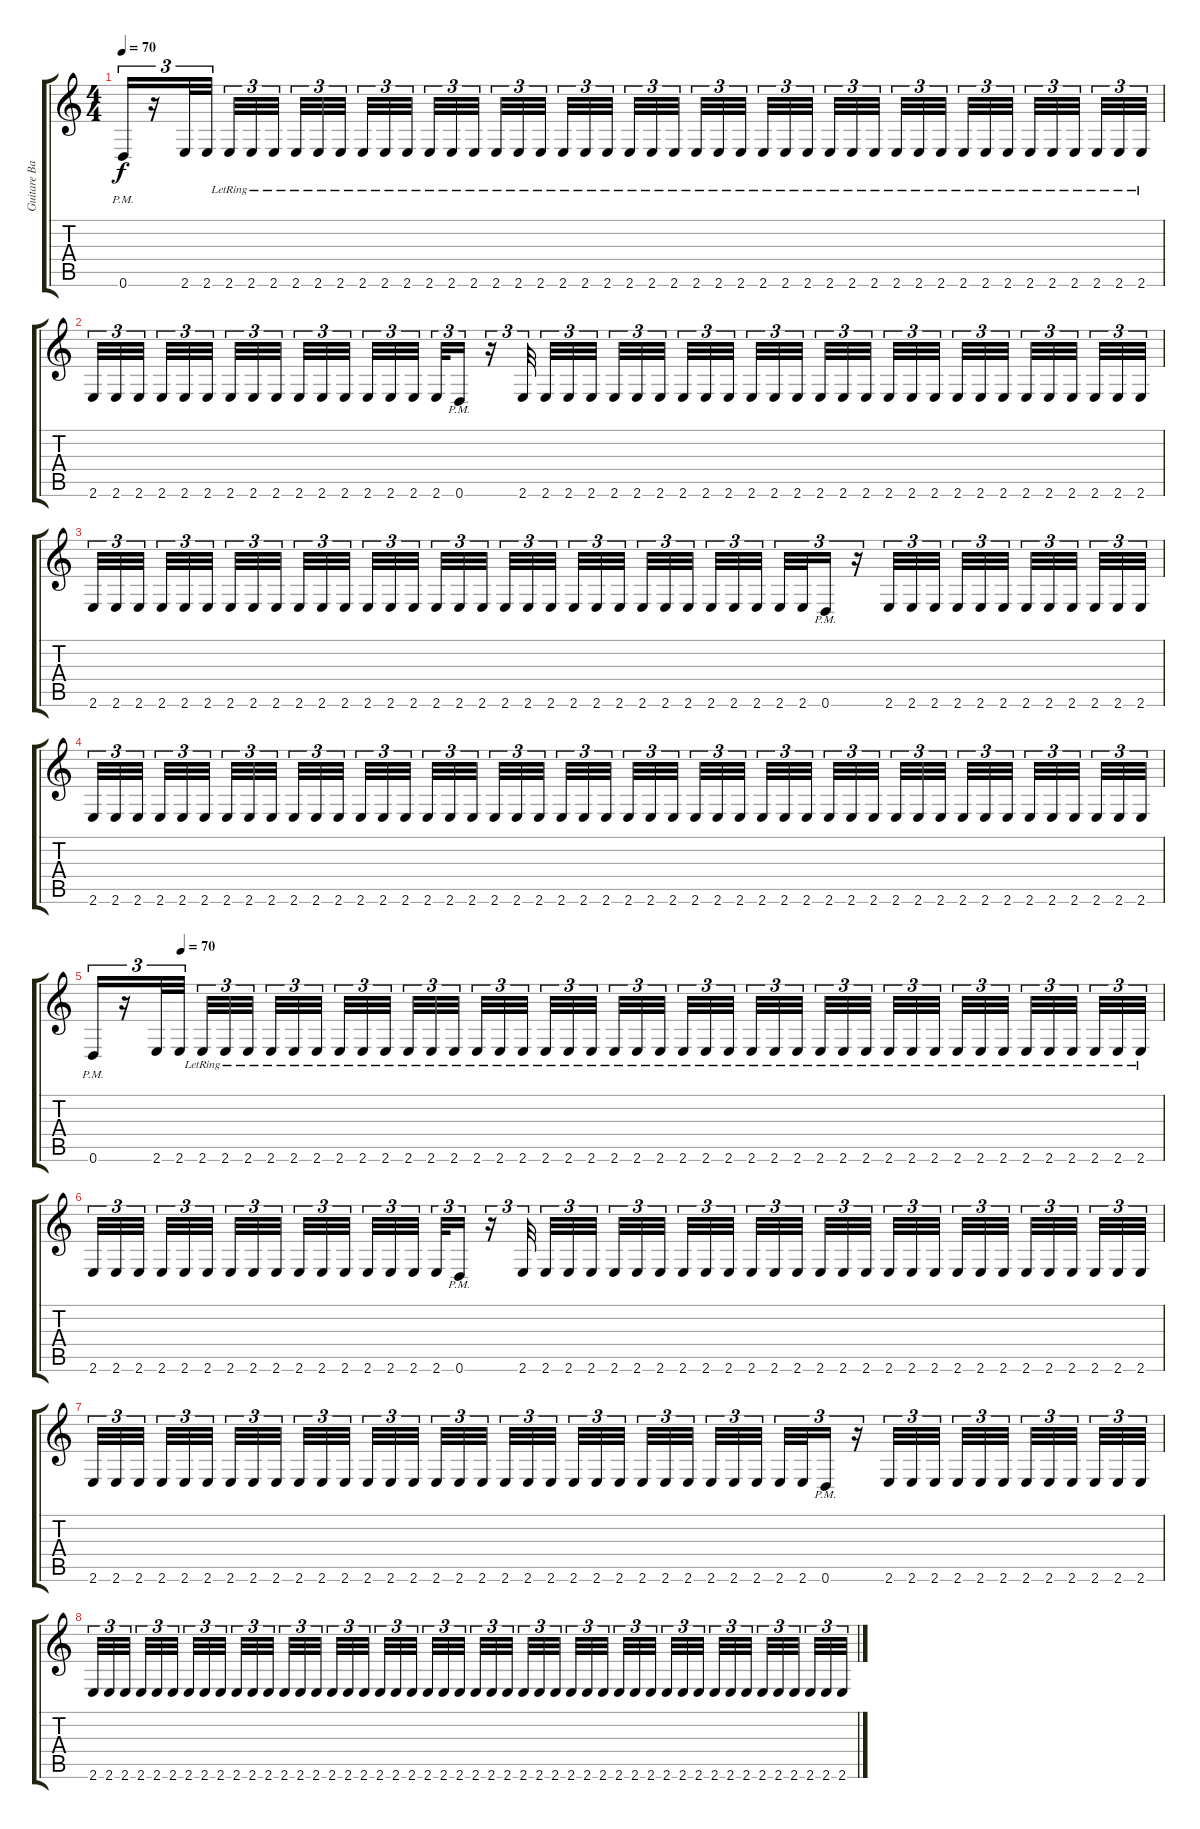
\track ("Guitare Basse" "Guitare Ba") {instrument electricbasspick}
\staff {score tabs}
\tuning (E4 B3 G3 D3 A2 D2) {hide}
\ts (4 4)
\tempo 70
\clef g2
\ks c
0.6{pm}.16{tu (3 2) dy f} r.16{tu (3 2)} 2.6.32{tu (3 2)} 2.6.32{tu (3 2)} 2.6{lr}.32{tu (3 2)} 2.6{lr}.32{tu (3 2)} 2.6{lr}.32{tu (3 2)} 2.6{lr}.32{tu (3 2)} 2.6{lr}.32{tu (3 2)} 2.6{lr}.32{tu (3 2)} 2.6{lr}.32{tu (3 2)} 2.6{lr}.32{tu (3 2)} 2.6{lr}.32{tu (3 2)} 2.6{lr}.32{tu (3 2)} 2.6{lr}.32{tu (3 2)} 2.6{lr}.32{tu (3 2)} 2.6{lr}.32{tu (3 2)} 2.6{lr}.32{tu (3 2)} 2.6{lr}.32{tu (3 2)} 2.6{lr}.32{tu (3 2)} 2.6{lr}.32{tu (3 2)} 2.6{lr}.32{tu (3 2)} 2.6{lr}.32{tu (3 2)} 2.6{lr}.32{tu (3 2)} 2.6{lr}.32{tu (3 2)} 2.6{lr}.32{tu (3 2)} 2.6{lr}.32{tu (3 2)} 2.6{lr}.32{tu (3 2)} 2.6{lr}.32{tu (3 2)} 2.6{lr}.32{tu (3 2)} 2.6{lr}.32{tu (3 2)} 2.6{lr}.32{tu (3 2)} 2.6{lr}.32{tu (3 2)} 2.6{lr}.32{tu (3 2)} 2.6{lr}.32{tu (3 2)} 2.6{lr}.32{tu (3 2)} 2.6{lr}.32{tu (3 2)} 2.6{lr}.32{tu (3 2)} 2.6{lr}.32{tu (3 2)} 2.6{lr}.32{tu (3 2)} 2.6{lr}.32{tu (3 2)} 2.6{lr}.32{tu (3 2)} 2.6{lr}.32{tu (3 2)} 2.6{lr}.32{tu (3 2)} 2.6{lr}.32{tu (3 2)} 2.6{lr}.32{tu (3 2)} |
2.6.32{tu (3 2)} 2.6.32{tu (3 2)} 2.6.32{tu (3 2)} 2.6.32{tu (3 2)} 2.6.32{tu (3 2)} 2.6.32{tu (3 2)} 2.6.32{tu (3 2)} 2.6.32{tu (3 2)} 2.6.32{tu (3 2)} 2.6.32{tu (3 2)} 2.6.32{tu (3 2)} 2.6.32{tu (3 2)} 2.6.32{tu (3 2)} 2.6.32{tu (3 2)} 2.6.32{tu (3 2)} 2.6.32{tu (3 2)} 0.6{pm}.16{tu (3 2)} r.16{tu (3 2)} 2.6.32{tu (3 2)} 2.6.32{tu (3 2)} 2.6.32{tu (3 2)} 2.6.32{tu (3 2)} 2.6.32{tu (3 2)} 2.6.32{tu (3 2)} 2.6.32{tu (3 2)} 2.6.32{tu (3 2)} 2.6.32{tu (3 2)} 2.6.32{tu (3 2)} 2.6.32{tu (3 2)} 2.6.32{tu (3 2)} 2.6.32{tu (3 2)} 2.6.32{tu (3 2)} 2.6.32{tu (3 2)} 2.6.32{tu (3 2)} 2.6.32{tu (3 2)} 2.6.32{tu (3 2)} 2.6.32{tu (3 2)} 2.6.32{tu (3 2)} 2.6.32{tu (3 2)} 2.6.32{tu (3 2)} 2.6.32{tu (3 2)} 2.6.32{tu (3 2)} 2.6.32{tu (3 2)} 2.6.32{tu (3 2)} 2.6.32{tu (3 2)} 2.6.32{tu (3 2)} |
2.6.32{tu (3 2)} 2.6.32{tu (3 2)} 2.6.32{tu (3 2)} 2.6.32{tu (3 2)} 2.6.32{tu (3 2)} 2.6.32{tu (3 2)} 2.6.32{tu (3 2)} 2.6.32{tu (3 2)} 2.6.32{tu (3 2)} 2.6.32{tu (3 2)} 2.6.32{tu (3 2)} 2.6.32{tu (3 2)} 2.6.32{tu (3 2)} 2.6.32{tu (3 2)} 2.6.32{tu (3 2)} 2.6.32{tu (3 2)} 2.6.32{tu (3 2)} 2.6.32{tu (3 2)} 2.6.32{tu (3 2)} 2.6.32{tu (3 2)} 2.6.32{tu (3 2)} 2.6.32{tu (3 2)} 2.6.32{tu (3 2)} 2.6.32{tu (3 2)} 2.6.32{tu (3 2)} 2.6.32{tu (3 2)} 2.6.32{tu (3 2)} 2.6.32{tu (3 2)} 2.6.32{tu (3 2)} 2.6.32{tu (3 2)} 2.6.32{tu (3 2)} 2.6.32{tu (3 2)} 0.6{pm}.16{tu (3 2)} r.16{tu (3 2)} 2.6.32{tu (3 2)} 2.6.32{tu (3 2)} 2.6.32{tu (3 2)} 2.6.32{tu (3 2)} 2.6.32{tu (3 2)} 2.6.32{tu (3 2)} 2.6.32{tu (3 2)} 2.6.32{tu (3 2)} 2.6.32{tu (3 2)} 2.6.32{tu (3 2)} 2.6.32{tu (3 2)} 2.6.32{tu (3 2)} |
2.6.32{tu (3 2)} 2.6.32{tu (3 2)} 2.6.32{tu (3 2)} 2.6.32{tu (3 2)} 2.6.32{tu (3 2)} 2.6.32{tu (3 2)} 2.6.32{tu (3 2)} 2.6.32{tu (3 2)} 2.6.32{tu (3 2)} 2.6.32{tu (3 2)} 2.6.32{tu (3 2)} 2.6.32{tu (3 2)} 2.6.32{tu (3 2)} 2.6.32{tu (3 2)} 2.6.32{tu (3 2)} 2.6.32{tu (3 2)} 2.6.32{tu (3 2)} 2.6.32{tu (3 2)} 2.6.32{tu (3 2)} 2.6.32{tu (3 2)} 2.6.32{tu (3 2)} 2.6.32{tu (3 2)} 2.6.32{tu (3 2)} 2.6.32{tu (3 2)} 2.6.32{tu (3 2)} 2.6.32{tu (3 2)} 2.6.32{tu (3 2)} 2.6.32{tu (3 2)} 2.6.32{tu (3 2)} 2.6.32{tu (3 2)} 2.6.32{tu (3 2)} 2.6.32{tu (3 2)} 2.6.32{tu (3 2)} 2.6.32{tu (3 2)} 2.6.32{tu (3 2)} 2.6.32{tu (3 2)} 2.6.32{tu (3 2)} 2.6.32{tu (3 2)} 2.6.32{tu (3 2)} 2.6.32{tu (3 2)} 2.6.32{tu (3 2)} 2.6.32{tu (3 2)} 2.6.32{tu (3 2)} 2.6.32{tu (3 2)} 2.6.32{tu (3 2)} 2.6.32{tu (3 2)} 2.6.32{tu (3 2)} 2.6.32{tu (3 2)} |
\tempo (70 0.08333333333333333)
0.6{pm}.16{tu (3 2)} r.16{tu (3 2)} 2.6.32{tu (3 2)} 2.6.32{tu (3 2)} 2.6{lr}.32{tu (3 2)} 2.6{lr}.32{tu (3 2)} 2.6{lr}.32{tu (3 2)} 2.6{lr}.32{tu (3 2)} 2.6{lr}.32{tu (3 2)} 2.6{lr}.32{tu (3 2)} 2.6{lr}.32{tu (3 2)} 2.6{lr}.32{tu (3 2)} 2.6{lr}.32{tu (3 2)} 2.6{lr}.32{tu (3 2)} 2.6{lr}.32{tu (3 2)} 2.6{lr}.32{tu (3 2)} 2.6{lr}.32{tu (3 2)} 2.6{lr}.32{tu (3 2)} 2.6{lr}.32{tu (3 2)} 2.6{lr}.32{tu (3 2)} 2.6{lr}.32{tu (3 2)} 2.6{lr}.32{tu (3 2)} 2.6{lr}.32{tu (3 2)} 2.6{lr}.32{tu (3 2)} 2.6{lr}.32{tu (3 2)} 2.6{lr}.32{tu (3 2)} 2.6{lr}.32{tu (3 2)} 2.6{lr}.32{tu (3 2)} 2.6{lr}.32{tu (3 2)} 2.6{lr}.32{tu (3 2)} 2.6{lr}.32{tu (3 2)} 2.6{lr}.32{tu (3 2)} 2.6{lr}.32{tu (3 2)} 2.6{lr}.32{tu (3 2)} 2.6{lr}.32{tu (3 2)} 2.6{lr}.32{tu (3 2)} 2.6{lr}.32{tu (3 2)} 2.6{lr}.32{tu (3 2)} 2.6{lr}.32{tu (3 2)} 2.6{lr}.32{tu (3 2)} 2.6{lr}.32{tu (3 2)} 2.6{lr}.32{tu (3 2)} 2.6{lr}.32{tu (3 2)} 2.6{lr}.32{tu (3 2)} 2.6{lr}.32{tu (3 2)} 2.6{lr}.32{tu (3 2)} |
2.6.32{tu (3 2)} 2.6.32{tu (3 2)} 2.6.32{tu (3 2)} 2.6.32{tu (3 2)} 2.6.32{tu (3 2)} 2.6.32{tu (3 2)} 2.6.32{tu (3 2)} 2.6.32{tu (3 2)} 2.6.32{tu (3 2)} 2.6.32{tu (3 2)} 2.6.32{tu (3 2)} 2.6.32{tu (3 2)} 2.6.32{tu (3 2)} 2.6.32{tu (3 2)} 2.6.32{tu (3 2)} 2.6.32{tu (3 2)} 0.6{pm}.16{tu (3 2)} r.16{tu (3 2)} 2.6.32{tu (3 2)} 2.6.32{tu (3 2)} 2.6.32{tu (3 2)} 2.6.32{tu (3 2)} 2.6.32{tu (3 2)} 2.6.32{tu (3 2)} 2.6.32{tu (3 2)} 2.6.32{tu (3 2)} 2.6.32{tu (3 2)} 2.6.32{tu (3 2)} 2.6.32{tu (3 2)} 2.6.32{tu (3 2)} 2.6.32{tu (3 2)} 2.6.32{tu (3 2)} 2.6.32{tu (3 2)} 2.6.32{tu (3 2)} 2.6.32{tu (3 2)} 2.6.32{tu (3 2)} 2.6.32{tu (3 2)} 2.6.32{tu (3 2)} 2.6.32{tu (3 2)} 2.6.32{tu (3 2)} 2.6.32{tu (3 2)} 2.6.32{tu (3 2)} 2.6.32{tu (3 2)} 2.6.32{tu (3 2)} 2.6.32{tu (3 2)} 2.6.32{tu (3 2)} |
2.6.32{tu (3 2)} 2.6.32{tu (3 2)} 2.6.32{tu (3 2)} 2.6.32{tu (3 2)} 2.6.32{tu (3 2)} 2.6.32{tu (3 2)} 2.6.32{tu (3 2)} 2.6.32{tu (3 2)} 2.6.32{tu (3 2)} 2.6.32{tu (3 2)} 2.6.32{tu (3 2)} 2.6.32{tu (3 2)} 2.6.32{tu (3 2)} 2.6.32{tu (3 2)} 2.6.32{tu (3 2)} 2.6.32{tu (3 2)} 2.6.32{tu (3 2)} 2.6.32{tu (3 2)} 2.6.32{tu (3 2)} 2.6.32{tu (3 2)} 2.6.32{tu (3 2)} 2.6.32{tu (3 2)} 2.6.32{tu (3 2)} 2.6.32{tu (3 2)} 2.6.32{tu (3 2)} 2.6.32{tu (3 2)} 2.6.32{tu (3 2)} 2.6.32{tu (3 2)} 2.6.32{tu (3 2)} 2.6.32{tu (3 2)} 2.6.32{tu (3 2)} 2.6.32{tu (3 2)} 0.6{pm}.16{tu (3 2)} r.16{tu (3 2)} 2.6.32{tu (3 2)} 2.6.32{tu (3 2)} 2.6.32{tu (3 2)} 2.6.32{tu (3 2)} 2.6.32{tu (3 2)} 2.6.32{tu (3 2)} 2.6.32{tu (3 2)} 2.6.32{tu (3 2)} 2.6.32{tu (3 2)} 2.6.32{tu (3 2)} 2.6.32{tu (3 2)} 2.6.32{tu (3 2)} |
2.6.32{tu (3 2)} 2.6.32{tu (3 2)} 2.6.32{tu (3 2)} 2.6.32{tu (3 2)} 2.6.32{tu (3 2)} 2.6.32{tu (3 2)} 2.6.32{tu (3 2)} 2.6.32{tu (3 2)} 2.6.32{tu (3 2)} 2.6.32{tu (3 2)} 2.6.32{tu (3 2)} 2.6.32{tu (3 2)} 2.6.32{tu (3 2)} 2.6.32{tu (3 2)} 2.6.32{tu (3 2)} 2.6.32{tu (3 2)} 2.6.32{tu (3 2)} 2.6.32{tu (3 2)} 2.6.32{tu (3 2)} 2.6.32{tu (3 2)} 2.6.32{tu (3 2)} 2.6.32{tu (3 2)} 2.6.32{tu (3 2)} 2.6.32{tu (3 2)} 2.6.32{tu (3 2)} 2.6.32{tu (3 2)} 2.6.32{tu (3 2)} 2.6.32{tu (3 2)} 2.6.32{tu (3 2)} 2.6.32{tu (3 2)} 2.6.32{tu (3 2)} 2.6.32{tu (3 2)} 2.6.32{tu (3 2)} 2.6.32{tu (3 2)} 2.6.32{tu (3 2)} 2.6.32{tu (3 2)} 2.6.32{tu (3 2)} 2.6.32{tu (3 2)} 2.6.32{tu (3 2)} 2.6.32{tu (3 2)} 2.6.32{tu (3 2)} 2.6.32{tu (3 2)} 2.6.32{tu (3 2)} 2.6.32{tu (3 2)} 2.6.32{tu (3 2)} 2.6.32{tu (3 2)} 2.6.32{tu (3 2)} 2.6.32{tu (3 2)}
